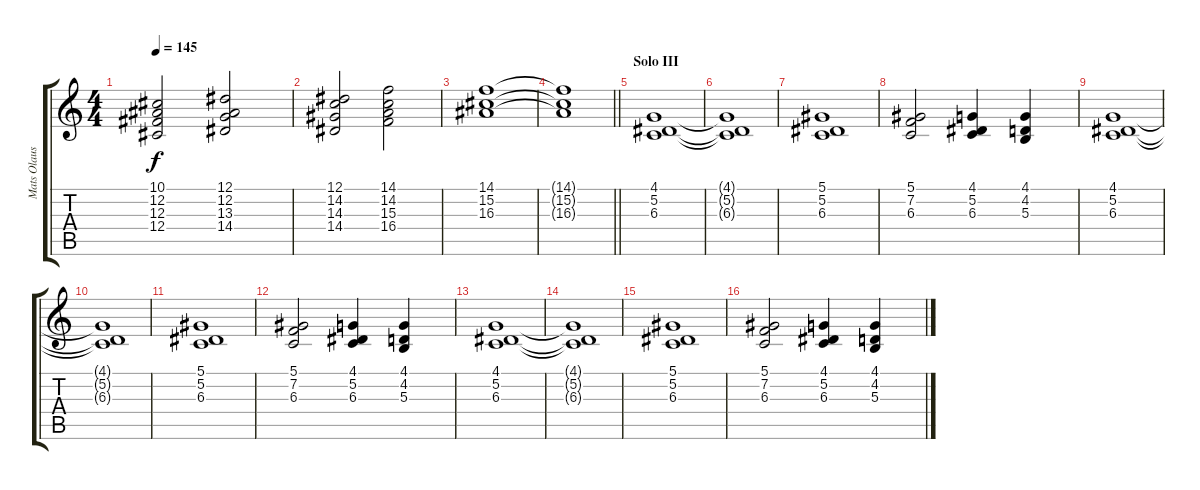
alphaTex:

\track ("Mats Olausson" "Mats Olaus") {instrument churchorgan}
\staff {score tabs}
\tuning (Eb4 Bb3 Gb3 Db3 Ab2 Eb2) {hide}
\ts (4 4)
\tempo 145
\clef g2
\ks c
(10.1 12.2 12.3 12.4).2{dy f} (12.1 12.2 13.3 14.4).2 |
(12.1 14.2 14.3 14.4).2 (14.1 14.2 15.3 16.4).2 |
(14.1 15.2 16.3).1 |
\barLineRight lightlight
(14.1{t} 15.2{t} 16.3{t}).1 |
\section ("" "Solo III")
(4.1 5.2 6.3).1 |
(4.1{t} 5.2{t} 6.3{t}).1 |
(5.1 5.2 6.3).1 |
(5.1 7.2 6.3).2 (4.1 5.2 6.3).4 (4.1 4.2 5.3).4 |
(4.1 5.2 6.3).1 |
(4.1{t} 5.2{t} 6.3{t}).1 |
(5.1 5.2 6.3).1 |
(5.1 7.2 6.3).2 (4.1 5.2 6.3).4 (4.1 4.2 5.3).4 |
(4.1 5.2 6.3).1 |
(4.1{t} 5.2{t} 6.3{t}).1 |
(5.1 5.2 6.3).1 |
(5.1 7.2 6.3).2 (4.1 5.2 6.3).4 (4.1 4.2 5.3).4
